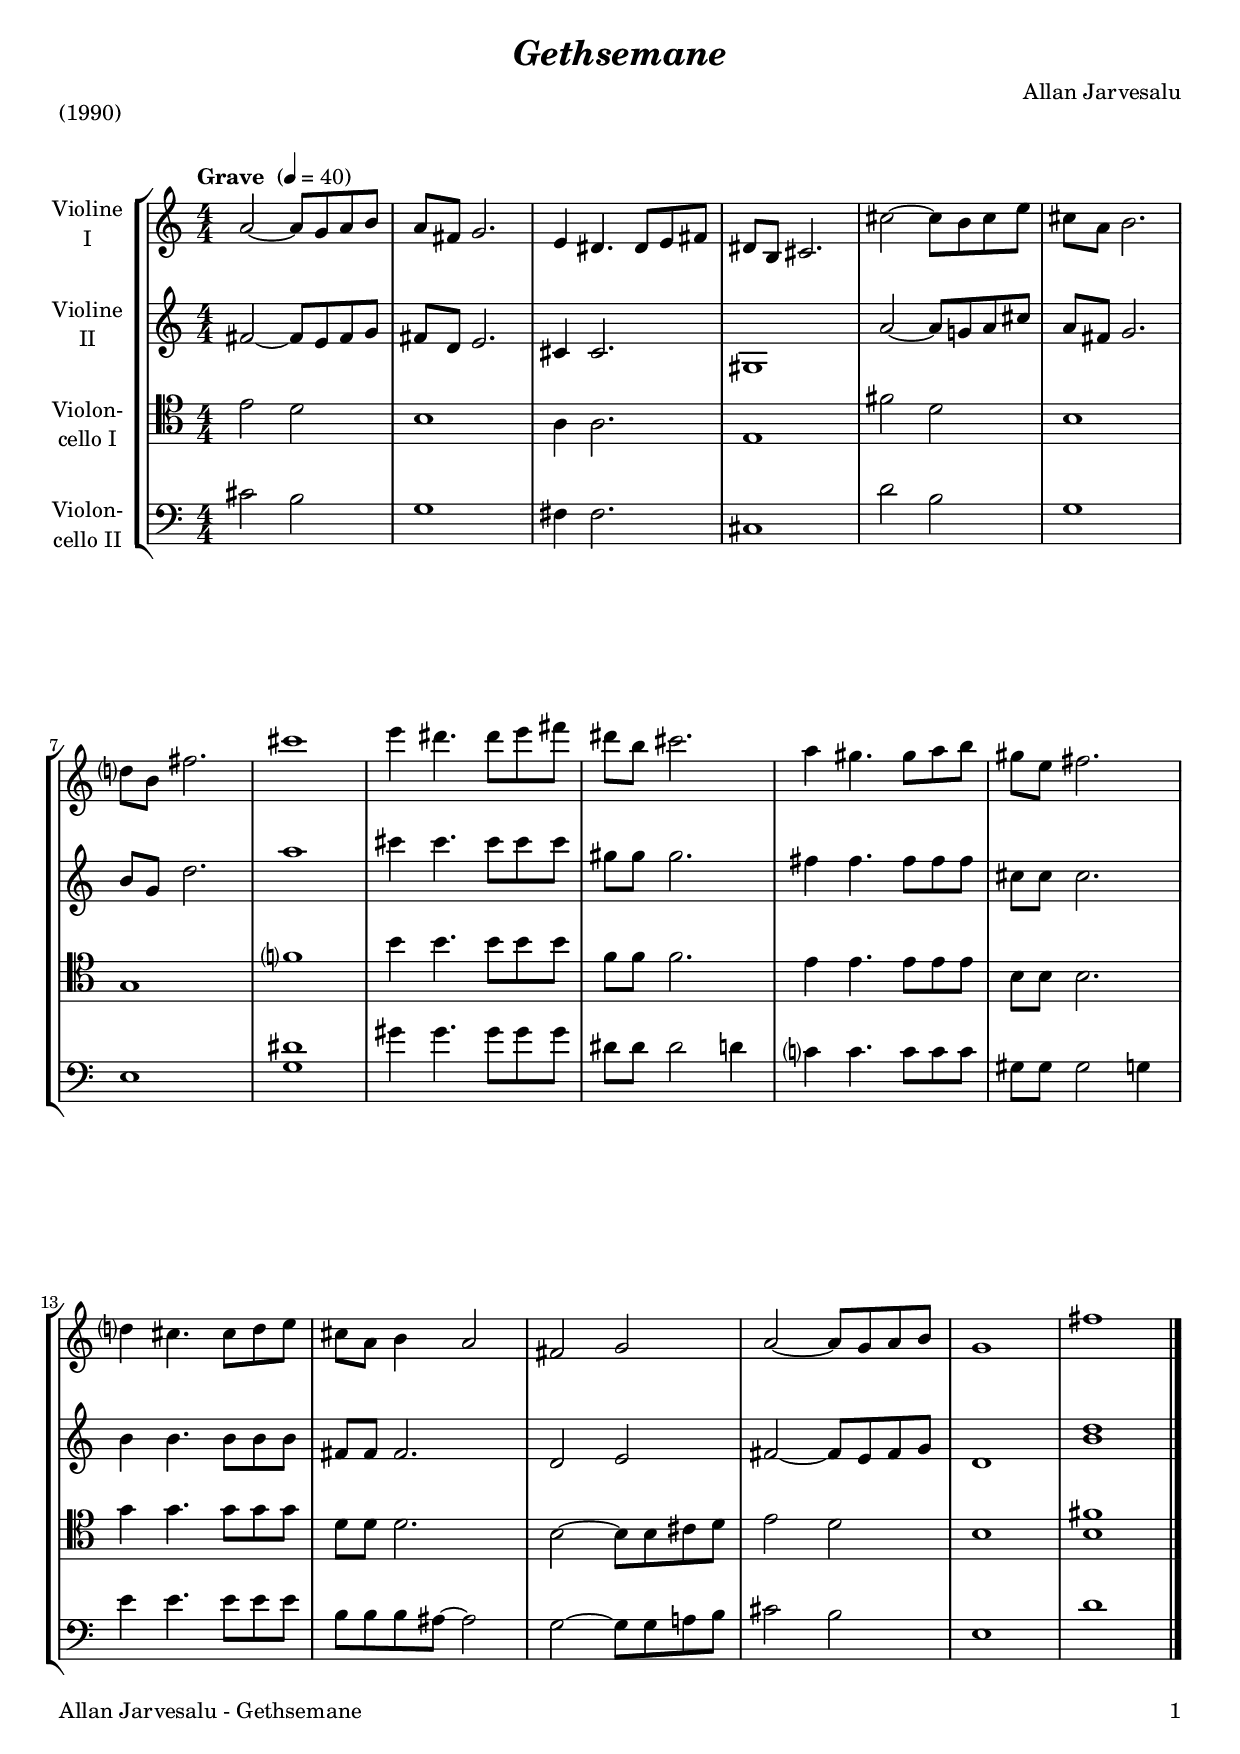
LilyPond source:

\version "2.22.0"
\include "deutsch.ly"

#(set-global-staff-size 19)

\header {
  title     = \markup \bold \italic "Gethsemane"
  composer  = "Allan Jarvesalu"
%  arranger  = ""
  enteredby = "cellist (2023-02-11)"
  piece     = "(1990)"
}

voiceconsts = {
  \key a \minor
  \time 4/4
  \clef "bass"
  \numericTimeSignature
  \compressEmptyMeasures
  % Set default beaming for all staves
%  \set Timing.beamExceptions = #'()
%  \set Timing.baseMoment     = #(ly:make-moment 1 4)
%  \set Timing.beatStructure  = #'(1 1 1)
  \tempo "Grave " 4=40
}

mist = "string ensemble 1"
mivl = "violin"
miba = "cello"
mipz = "pizzicato strings"

mode = { \bar "||" \tempo "Moderato " 4=65 }

va = \relative c' {
  \voiceconsts
  \clef "treble"

  a2~ a8 g a h
  a fis g2.
  e4 dis4. dis8 e fis
  dis h cis2.
  cis'2~ cis8 h cis e
  cis a h2.
  d?8 h fis'2.

  cis'1
  e4 dis4. dis8 e fis
  dis h cis2.
  a4 gis4. gis8 a h
  gis e fis2.
  d?4 cis4. cis8 d e
  cis a h4 a2

  fis g
  a~ a8 g a h
  g1
  fis' \bar "|."
}

vb = \relative c {
  \voiceconsts
  \clef "treble"

  fis2~ fis8 e fis g
  fis d e2.
  cis4 cis2.
  gis1
  a'2~ a8 g! a cis
  a fis g2.
  h8 g d'2.

  a'1
  cis4 cis4. cis8 cis cis
  gis gis gis2.
  fis4 fis4. fis8 fis fis
  cis cis cis2.
  h4 h4. h8 h h
  fis fis fis2.

  d2 e
  fis~ fis8 e fis g
  d1
  <h' d> \bar "|."
}

vc = \relative c {
  \voiceconsts
  \clef "tenor"

  e2 d
  h1
  a4 a2.
  e1
  fis'2 d
  h1
  g

  f'?
  h4 h4. h8 h h
  f f f2.
  e4 e4. e8 e e
  h h h2.
  g'4 g4. g8 g g
  d d d2.

  h2~ h8 h cis d
  e2 d
  h1
  <h fis'> \bar "|."
}

vd = \relative c {
  \voiceconsts
  \clef "bass"

  cis2 h
  g1
  fis4 fis2.
  cis1
  d'2 h
  g1
  e

  <g dis'>
  gis'4 gis4. gis8 gis gis
  dis dis dis2 d4
  c? c4. c8 c c
  gis gis gis2 g4
  e' e4. e8 e e
  h h h ais~ ais2

  g~ g8 g a! h
  cis2 h
  e,1
  d' \bar "|."
}


music = \new StaffGroup <<
      \new Staff {
	\set Staff.midiInstrument = \mivl
	\set Staff.instrumentName = \markup \center-column { "Violine" "I" }
	\transpose a a' { \va }
      }

      \new Staff {
	\set Staff.midiInstrument = \mivl
	\set Staff.instrumentName = \markup \center-column { "Violine" "II" }
	\transpose a a' { \vb }
      }

      \new Staff {
	\set Staff.midiInstrument = \miba
	\set Staff.instrumentName = \markup \center-column { "Violon-" "cello I" }
	\transpose a a' { \vc }
      }

      \new Staff {
	\set Staff.midiInstrument = \miba
	\set Staff.instrumentName = \markup \center-column { "Violon-" "cello II" }
	\transpose a a' { \vd }
      }
>>

\book {
   \paper {
    print-page-number = ##t
    print-first-page-number = ##t
    ragged-last-bottom = ##f
    oddHeaderMarkup = \markup \null
    evenHeaderMarkup = \markup \null
    oddFooterMarkup = \markup {
      \fill-line {
        \on-the-fly #print-page-number-check-first
        "Allan Jarvesalu - Gethsemane" \fromproperty #'page:page-number-string
      }
    }
    evenFooterMarkup = \oddFooterMarkup
  } \score {
    \music
    \layout {}
  }

  \score {
    \unfoldRepeats \music

    \midi {
      \context {
        \Score
      }
    }
  }
}